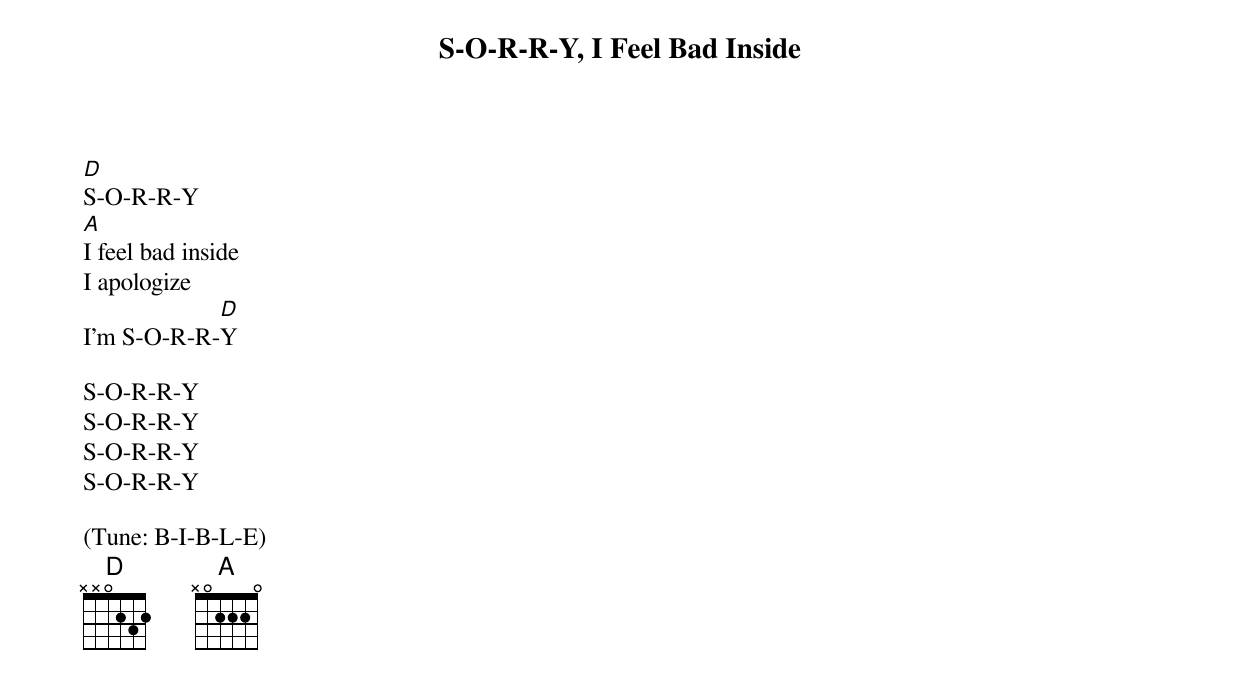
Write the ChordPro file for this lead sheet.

{title: S-O-R-R-Y, I Feel Bad Inside}


[D]S-O-R-R-Y
[A]I feel bad inside
I apologize
I'm S-O-R-R-[D]Y

S-O-R-R-Y
S-O-R-R-Y
S-O-R-R-Y
S-O-R-R-Y

(Tune: B-I-B-L-E)
